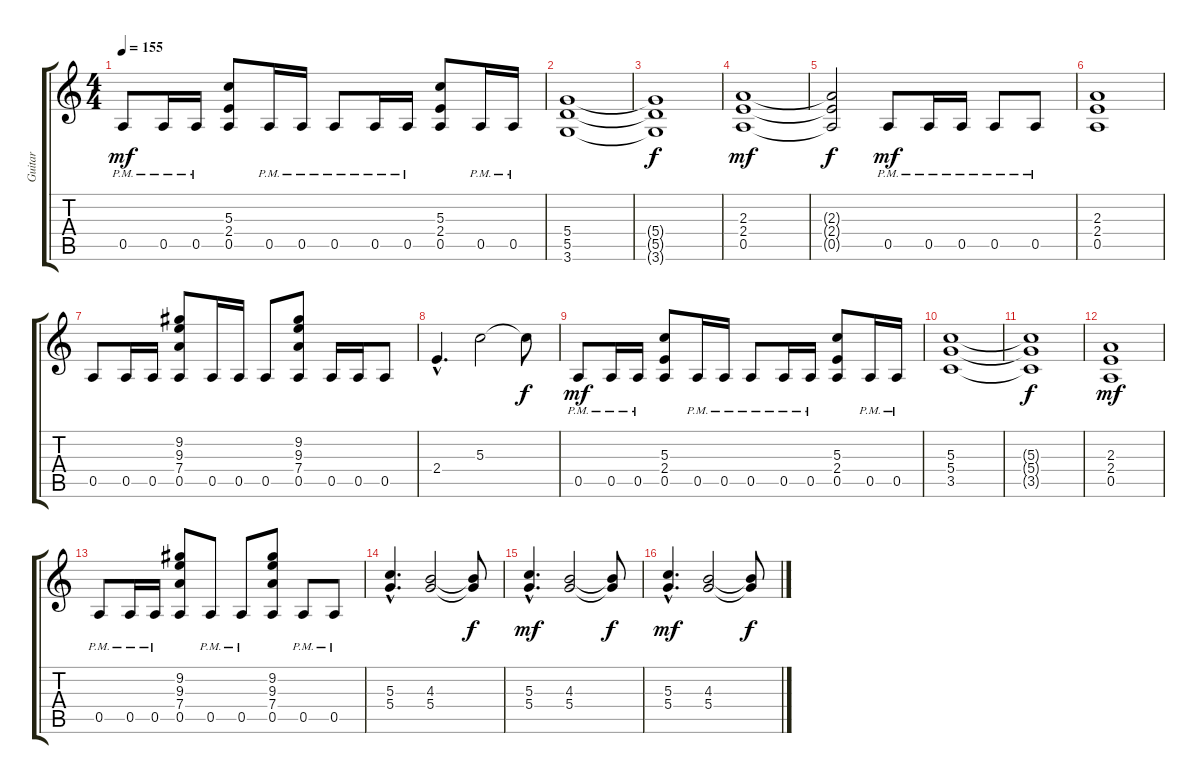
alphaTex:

\track ("Guitar" "Guitar") {instrument overdrivenguitar}
\staff {score tabs}
\tuning (E4 B3 G3 D3 A2 E2) {hide}
\ts (4 4)
\tempo 155
\clef g2
\ks c
0.5{pm}.8{dy mf} 0.5{pm}.16 0.5{pm}.16 (5.3 2.4 0.5).8 0.5{pm}.16 0.5{pm}.16 0.5{pm}.8 0.5{pm}.16 0.5{pm}.16 (5.3 2.4 0.5).8 0.5{pm}.16 0.5{pm}.16 |
(5.4 5.5 3.6).1 |
(5.4{t} 5.5{t} 3.6{t}).1{dy f} |
(2.3 2.4 0.5).1{dy mf} |
(2.3{t} 2.4{t} 0.5{t}).2{dy f} 0.5{pm}.8{dy mf} 0.5{pm}.16 0.5{pm}.16 0.5{pm}.8 0.5{pm}.8 |
(2.3 2.4 0.5).1 |
0.5.8 0.5.16 0.5.16 (9.2 9.3 7.4 0.5).8 0.5.16 0.5.16 0.5.8 (9.2 9.3 7.4 0.5).8 0.5.16 0.5.16 0.5.8 |
2.4{hac}.4{d} 5.3.2 5.3{t}.8{dy f} |
0.5{pm}.8{dy mf} 0.5{pm}.16 0.5{pm}.16 (5.3 2.4 0.5).8 0.5{pm}.16 0.5{pm}.16 0.5{pm}.8 0.5{pm}.16 0.5{pm}.16 (5.3 2.4 0.5).8 0.5{pm}.16 0.5{pm}.16 |
(5.3 5.4 3.5).1 |
(5.3{t} 5.4{t} 3.5{t}).1{dy f} |
(2.3 2.4 0.5).1{dy mf} |
0.5{pm}.8 0.5{pm}.16 0.5{pm}.16 (9.2 9.3 7.4 0.5).8 0.5{pm}.8 0.5{pm}.8 (9.2 9.3 7.4 0.5).8 0.5{pm}.8 0.5{pm}.8 |
(5.3{hac} 5.4{hac}).4{d} (4.3 5.4).2 (4.3{t} 5.4{t}).8{dy f} |
(5.3{hac} 5.4{hac}).4{d dy mf} (4.3 5.4).2 (4.3{t} 5.4{t}).8{dy f} |
(5.3{hac} 5.4{hac}).4{d dy mf} (4.3 5.4).2 (4.3{t} 5.4{t}).8{dy f}
